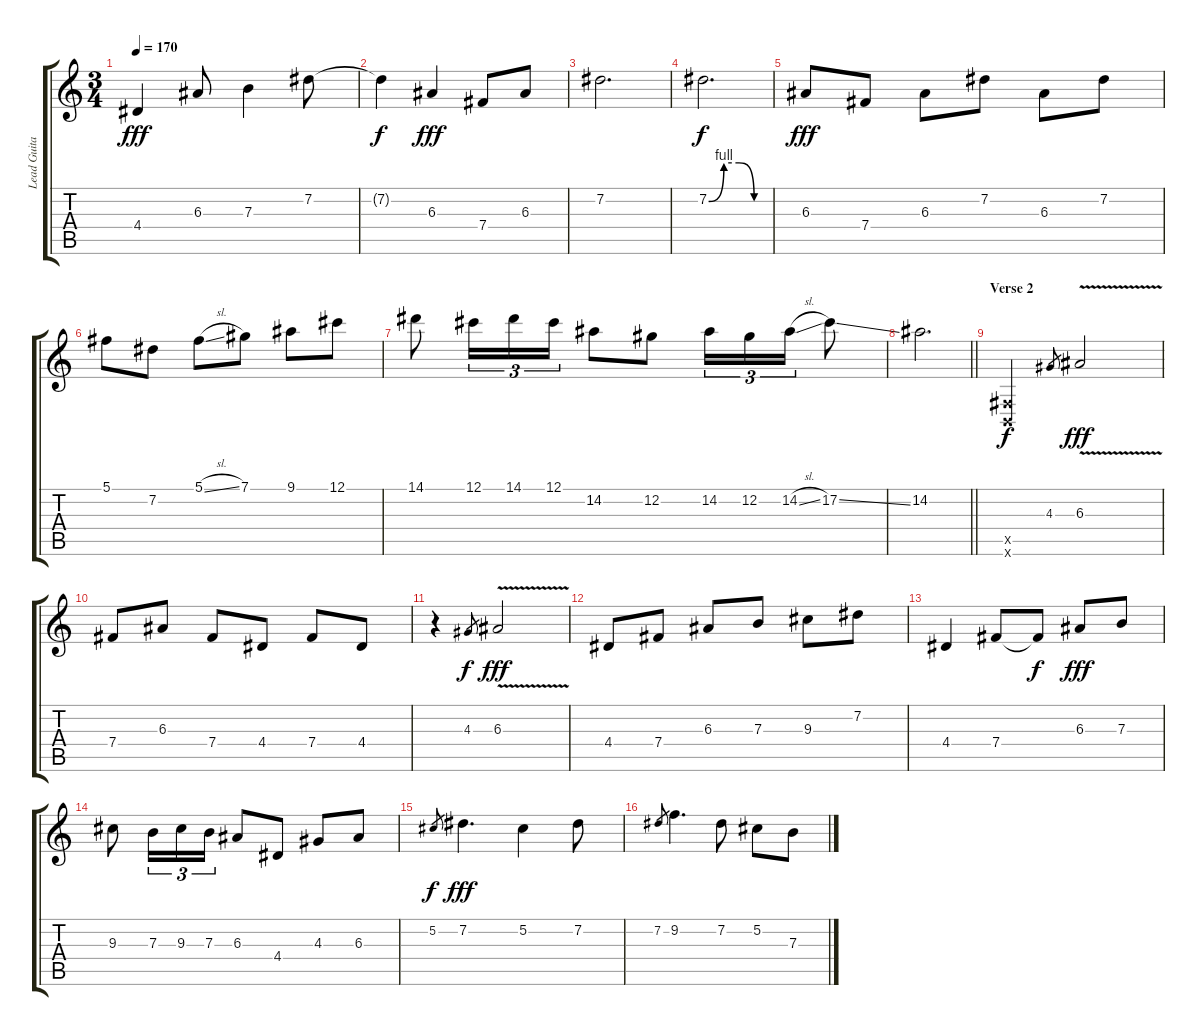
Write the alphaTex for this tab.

\track ("Lead Guitar" "Lead Guita") {instrument distortionguitar}
\staff {score tabs}
\tuning (Db4 Ab3 E3 B2 Gb2 B1) {hide}
\ts (3 4)
\tempo 170
\clef g2
\ks c
4.4.4{dy fff} 6.3.8 7.3.4 7.2.8 |
7.2{t}.4{dy f} 6.3.4{dy fff} 7.4.8 6.3.8 |
7.2.2{d} |
7.2{be (custom 0 0 15 4 30 4 45 0 60 0)}.2{d dy f} |
6.3.8{dy fff} 7.4.8 6.3.8 7.2.8 6.3.8 7.2.8 |
5.1.8 7.2.8 5.1{sl}.8 7.1.8 9.1.8 12.1.8 |
14.1.8 12.1.16{tu (3 2)} 14.1.16{tu (3 2)} 12.1.16{tu (3 2)} 14.2.8 12.2.8 14.2.16{tu (3 2)} 12.2.16{tu (3 2)} 14.2{sl}.16{tu (3 2)} 17.2{ss}.8 |
\barLineRight lightlight
14.2.2{d} |
\section ("" "Verse 2")
(0.5{x} 0.6{x}).4{dy f instrument guitarharmonics} 4.3.8{gr} 6.3{v}.2{dy fff} |
7.4.8{instrument distortionguitar} 6.3.8 7.4.8 4.4.8 7.4.8 4.4.8 |
r.4{instrument guitarharmonics} 4.3.8{gr dy f} 6.3{v}.2{dy fff} |
4.4.8{instrument distortionguitar} 7.4.8 6.3.8 7.3.8 9.3.8 7.2.8 |
4.4.4{volume 16 instrument distortionguitar} 7.4.8 7.4{t}.8{dy f} 6.3.8{dy fff} 7.3.8 |
9.3.8 7.3.16{tu (3 2)} 9.3.16{tu (3 2)} 7.3.16{tu (3 2)} 6.3.8 4.4.8 4.3.8 6.3.8 |
5.2.8{gr dy f} 7.2.4{d dy fff} 5.2.4 7.2.8 |
7.2.8{gr} 9.2.4{d} 7.2.8 5.2.8 7.3.8
